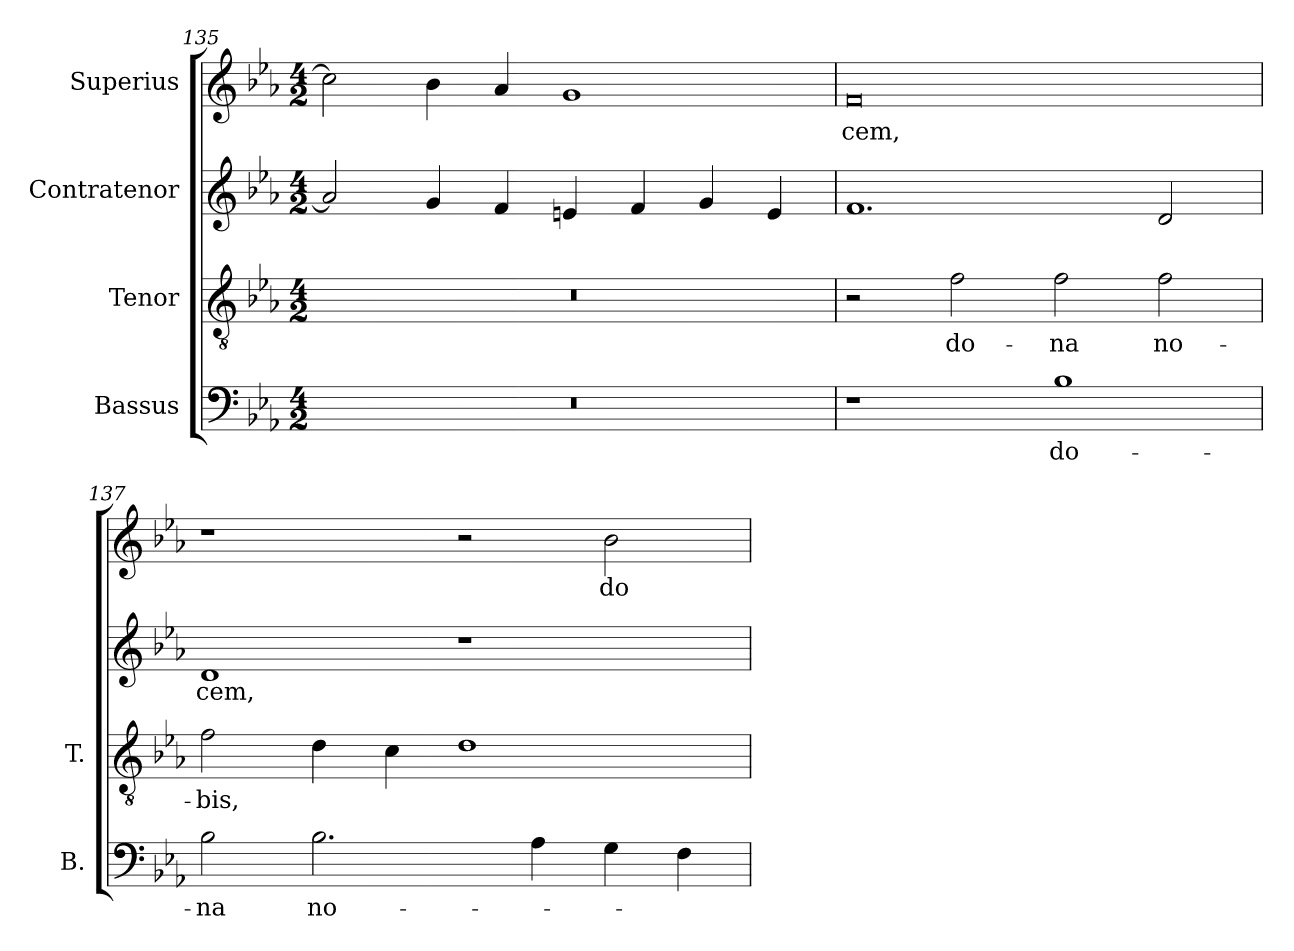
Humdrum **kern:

**kern	**text	**kern	**text	**kern	**text	**kern	**text
*part4	*part4	*part3	*part3	*part2	*part2	*part1	*part1
*staff4	*staff4	*staff3	*staff3	*staff2	*staff2	*staff1	*staff1
*I"Bassus	*	*I"Tenor	*	*I"Contratenor	*	*I"Superius	*
*I'B.	*	*I'T.	*	*	*	*	*
*clefF4	*	*clefGv2	*	*clefG2	*	*clefG2	*
*	*	*ITrd7c12	*	*ITrd7c12	*	*	*
*k[b-e-a-]	*	*k[b-e-a-]	*	*k[b-e-a-]	*	*k[b-e-a-]	*
*E-:	*	*E-:	*	*E-:	*	*E-:	*
*M4/2	*	*M4/2	*	*M4/2	*	*M4/2	*
=135	=135	=135	=135	=135	=135	=135	=135
!LO:N:vis=1	!	!LO:N:vis=1	!	!	!	!	!
0r	.	0r	.	2A-i/]	.	2cci\]	.
.	.	.	.	4Gi/	.	4b-i\	.
.	.	.	.	4Fi/	.	4a-i/	.
.	.	.	.	4Ei/	.	1gi	.
.	.	.	.	4Fi/	.	.	.
.	.	.	.	4Gi/	.	.	.
.	.	.	.	4Ei/	.	.	.
!!LO:PB:g=z
=136	=136	=136	=136	=136	=136	=136	=136
!	!	!	!	!	!	!	!LO:LY:b:color=#000000
1r	.	2r	.	1.Fi	.	0fi	-cem,
!	!	!	!LO:LY:b:color=#000000	!	!	!	!
.	.	2Fi\	do-	.	.	.	.
!	!LO:LY:b:color=#000000	!	!	!	!	!	!
!	!	!	!LO:LY:b:color=#000000	!	!	!	!
1B-i	do-	2Fi\	-na	.	.	.	.
!	!	!	!LO:LY:b:color=#000000	!	!	!	!
.	.	2Fi\	no-	2Di/	.	.	.
=137	=137	=137	=137	=137	=137	=137	=137
!	!LO:LY:b:color=#000000	!	!	!	!	!	!
!	!	!	!LO:LY:b:color=#000000	!	!	!	!
!	!	!	!	!	!LO:LY:b:color=#000000	!	!
2B-i\	-na	2Fi\	-bis,	1Di	-cem,	1r	.
!	!LO:LY:b:color=#000000	!	!	!	!	!	!
2.B-i\	no-	4Di\	.	.	.	.	.
.	.	4Ci\	.	.	.	.	.
.	.	1Di	.	1r	.	2r	.
4A-i\	.	.	.	.	.	.	.
!	!	!	!	!	!	!	!LO:LY:b:color=#000000
4Gi\	.	.	.	.	.	2b-i\	do-
4Fi\	.	.	.	.	.	.	.
=	=	=	=	=	=	=	=
*-	*-	*-	*-	*-	*-	*-	*-
